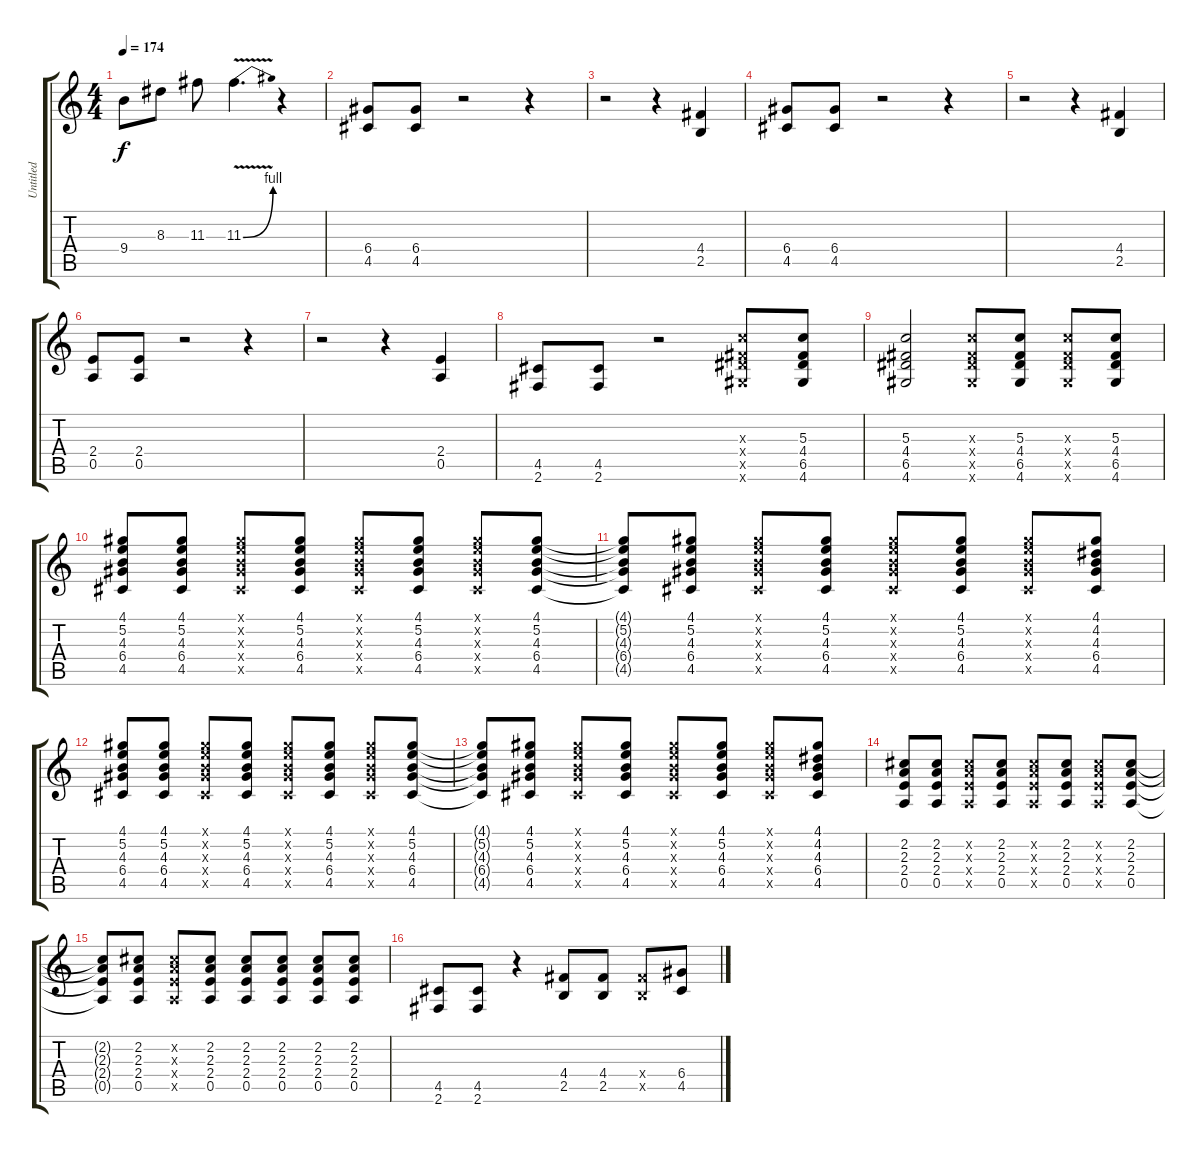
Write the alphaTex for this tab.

\track ("Untitled" "Untitled") {instrument overdrivenguitar}
\staff {score tabs}
\tuning (E4 B3 G3 D3 A2 E2) {hide}
\ts (4 4)
\tempo 174
\clef g2
\ks c
9.4{t}.8{dy f} 8.3.8 11.3.8 11.3{be (bend 0 0 60 4) v}.4{d} r.4 |
(6.4 4.5).8 (6.4 4.5).8 r.2 r.4 |
r.2 r.4 (4.4 2.5).4 |
(6.4 4.5).8 (6.4 4.5).8 r.2 r.4 |
r.2 r.4 (4.4 2.5).4 |
(2.4 0.5).8 (2.4 0.5).8 r.2 r.4 |
r.2 r.4 (2.4 0.5).4 |
(4.5 2.6).8 (4.5 2.6).8 r.2 (5.3{x} 4.4{x} 6.5{x} 4.6{x}).8 (5.3 4.4 6.5 4.6).8 |
(5.3 4.4 6.5 4.6).2 (5.3{x} 4.4{x} 6.5{x} 4.6{x}).8 (5.3 4.4 6.5 4.6).8 (5.3{x} 4.4{x} 6.5{x} 4.6{x}).8 (5.3 4.4 6.5 4.6).8 |
(4.1 5.2 4.3 6.4 4.5).8 (4.1 5.2 4.3 6.4 4.5).8 (4.1{x} 5.2{x} 4.3{x} 6.4{x} 4.5{x}).8 (4.1 5.2 4.3 6.4 4.5).8 (4.1{x} 5.2{x} 4.3{x} 6.4{x} 4.5{x}).8 (4.1 5.2 4.3 6.4 4.5).8 (4.1{x} 5.2{x} 4.3{x} 6.4{x} 4.5{x}).8 (4.1 5.2 4.3 6.4 4.5).8 |
(4.1{t} 5.2{t} 4.3{t} 6.4{t} 4.5{t}).8 (4.1 5.2 4.3 6.4 4.5).8 (4.1{x} 5.2{x} 4.3{x} 6.4{x} 4.5{x}).8 (4.1 5.2 4.3 6.4 4.5).8 (4.1{x} 5.2{x} 4.3{x} 6.4{x} 4.5{x}).8 (4.1 5.2 4.3 6.4 4.5).8 (4.1{x} 5.2{x} 4.3{x} 6.4{x} 4.5{x}).8 (4.1 4.2 4.3 6.4 4.5).8 |
(4.1 5.2 4.3 6.4 4.5).8 (4.1 5.2 4.3 6.4 4.5).8 (4.1{x} 5.2{x} 4.3{x} 6.4{x} 4.5{x}).8 (4.1 5.2 4.3 6.4 4.5).8 (4.1{x} 5.2{x} 4.3{x} 6.4{x} 4.5{x}).8 (4.1 5.2 4.3 6.4 4.5).8 (4.1{x} 5.2{x} 4.3{x} 6.4{x} 4.5{x}).8 (4.1 5.2 4.3 6.4 4.5).8 |
(4.1{t} 5.2{t} 4.3{t} 6.4{t} 4.5{t}).8 (4.1 5.2 4.3 6.4 4.5).8 (4.1{x} 5.2{x} 4.3{x} 6.4{x} 4.5{x}).8 (4.1 5.2 4.3 6.4 4.5).8 (4.1{x} 5.2{x} 4.3{x} 6.4{x} 4.5{x}).8 (4.1 5.2 4.3 6.4 4.5).8 (4.1{x} 5.2{x} 4.3{x} 6.4{x} 4.5{x}).8 (4.1 4.2 4.3 6.4 4.5).8 |
(2.2 2.3 2.4 0.5).8 (2.2 2.3 2.4 0.5).8 (2.2{x} 2.3{x} 2.4{x} 0.5{x}).8 (2.2 2.3 2.4 0.5).8 (2.2{x} 2.3{x} 2.4{x} 0.5{x}).8 (2.2 2.3 2.4 0.5).8 (2.2{x} 2.3{x} 2.4{x} 0.5{x}).8 (2.2 2.3 2.4 0.5).8 |
(2.2{t} 2.3{t} 2.4{t} 0.5{t}).8 (2.2 2.3 2.4 0.5).8 (2.2{x} 2.3{x} 2.4{x} 0.5{x}).8 (2.2 2.3 2.4 0.5).8 (2.2 2.3 2.4 0.5).8 (2.2 2.3 2.4 0.5).8 (2.2 2.3 2.4 0.5).8 (2.2 2.3 2.4 0.5).8 |
(4.5 2.6).8 (4.5 2.6).8 r.4 (4.4 2.5).8 (4.4 2.5).8 (4.4{x} 2.5{x}).8 (6.4 4.5).8
